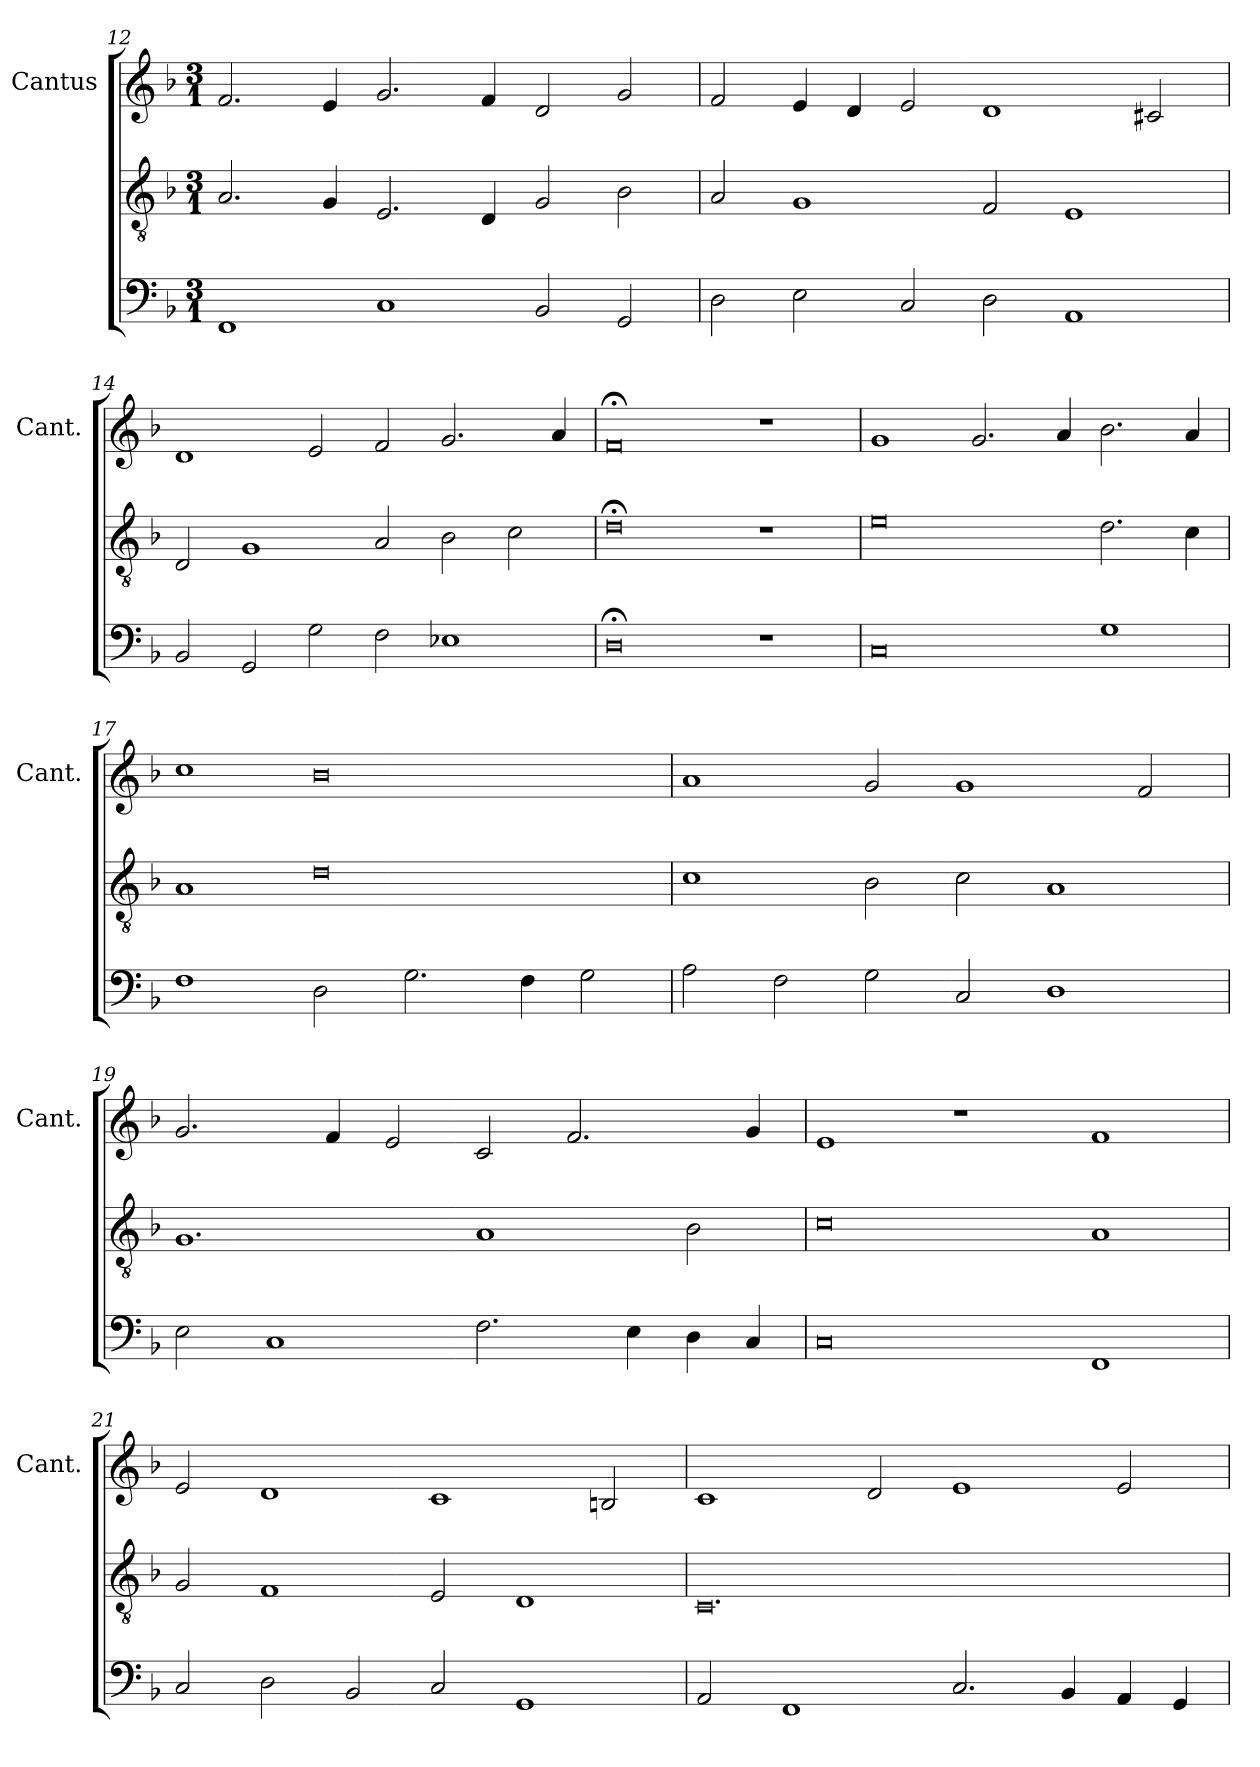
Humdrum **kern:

**kern	**kern	**kern
*part3	*part2	*part1
*staff3	*staff2	*staff1
*	*	*I"Cantus
*	*	*I'Cant.
*clefF4	*clefGv2	*clefG2
*	*ITrd7c12	*
*k[b-]	*k[b-]	*k[b-]
*F:	*F:	*F:
*M3/1	*M3/1	*M3/1
=12	=12	=12
1FF/	2.AA/	2.f/
.	4GG/	4e/
1C/	2.EE/	2.g/
.	4DD/	4f/
2BB-/	2GG/	2d/
2GG/	2BB-\	2g/
=13	=13	=13
2D\	2AA/	2f/
2E\	1GG/	4e/
.	.	4d/
2C/	.	2e/
2D\	2FF/	1d/
1AA/	1EE/	.
.	.	2c#X/
=14	=14	=14
2BB-/	2DD/	1d/
2GG/	1GG/	.
2G\	.	2e/
2F\	2AA/	2f/
1E-\	2BB-\	2.g/
.	2C\	.
.	.	4a/
=15	=15	=15
0D;<\	0D;<\	0f;</
1r	1r	1r
=16	=16	=16
0C/	0E\	1g/
.	.	2.g/
.	.	4a/
1G\	2.D\	2.b-\
.	4C\	4a/
=17	=17	=17
1F\	1AA/	1cc\
2D\	0D\	0b-\
2.G\	.	.
4F\	.	.
2G\	.	.
=18	=18	=18
2A\	1C\	1a/
2F\	.	.
2G\	2BB-\	2g/
2C/	2C\	1g/
1D\	1AA/	.
.	.	2f/
=19	=19	=19
2E\	1.GG/	2.g/
1C/	.	.
.	.	4f/
.	.	2e/
2.F\	1AA/	2c/
.	.	2.f/
4E\	.	.
4D\	2BB-\	.
4C/	.	4g/
=20	=20	=20
0C/	0C\	1e/
.	.	1r
1FF/	1AA/	1f/
=21	=21	=21
2C/	2GG/	2e/
2D\	1FF/	1d/
2BB-/	.	.
2C/	2EE/	1c/
1GG/	1DD/	.
.	.	2Bi/
=22	=22	=22
2AA/	0.CC/	1c/
1FF/	.	.
.	.	2d/
2.C/	.	1e/
4BB-/	.	.
4AA/	.	2e/
4GG/	.	.
=	=	=
*-	*-	*-
